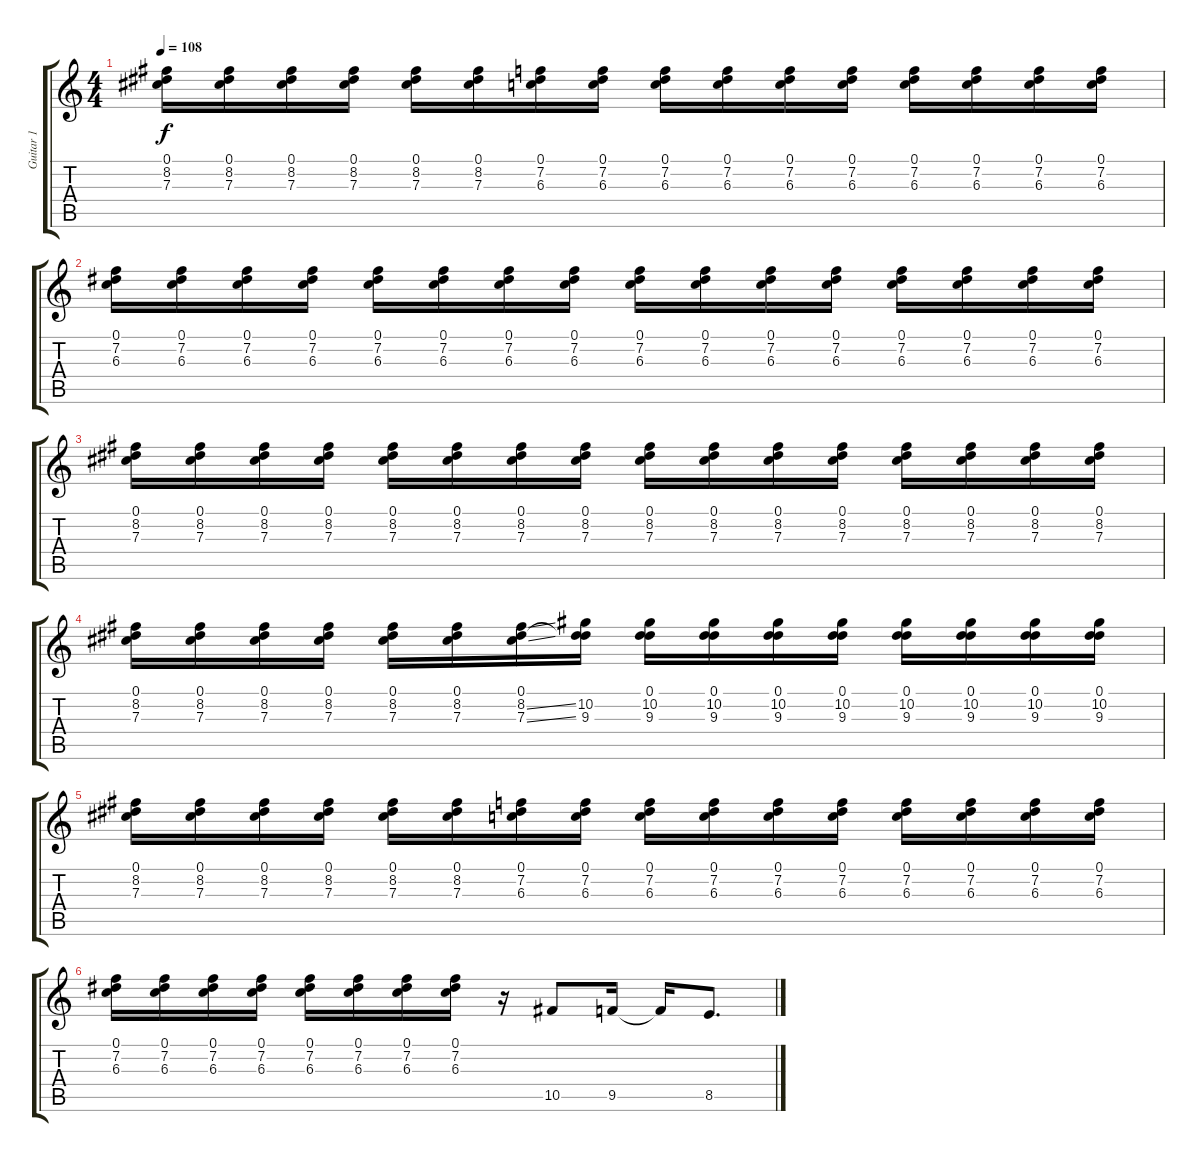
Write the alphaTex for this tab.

\track ("Guitar 1" "Guitar 1") {instrument electricguitarclean}
\staff {score tabs}
\tuning (Eb4 Bb3 Gb3 Db3 Ab2 Eb2) {hide}
\ts (4 4)
\tempo 108
\clef g2
\ks c
(0.1 8.2 7.3).16{dy f} (0.1 8.2 7.3).16 (0.1 8.2 7.3).16 (0.1 8.2 7.3).16 (0.1 8.2 7.3).16 (0.1 8.2 7.3).16 (0.1 7.2 6.3).16 (0.1 7.2 6.3).16 (0.1 7.2 6.3).16 (0.1 7.2 6.3).16 (0.1 7.2 6.3).16 (0.1 7.2 6.3).16 (0.1 7.2 6.3).16 (0.1 7.2 6.3).16 (0.1 7.2 6.3).16 (0.1 7.2 6.3).16 |
(0.1 7.2 6.3).16 (0.1 7.2 6.3).16 (0.1 7.2 6.3).16 (0.1 7.2 6.3).16 (0.1 7.2 6.3).16 (0.1 7.2 6.3).16 (0.1 7.2 6.3).16 (0.1 7.2 6.3).16 (0.1 7.2 6.3).16 (0.1 7.2 6.3).16 (0.1 7.2 6.3).16 (0.1 7.2 6.3).16 (0.1 7.2 6.3).16 (0.1 7.2 6.3).16 (0.1 7.2 6.3).16 (0.1 7.2 6.3).16 |
(0.1 8.2 7.3).16 (0.1 8.2 7.3).16 (0.1 8.2 7.3).16 (0.1 8.2 7.3).16 (0.1 8.2 7.3).16 (0.1 8.2 7.3).16 (0.1 8.2 7.3).16 (0.1 8.2 7.3).16 (0.1 8.2 7.3).16 (0.1 8.2 7.3).16 (0.1 8.2 7.3).16 (0.1 8.2 7.3).16 (0.1 8.2 7.3).16 (0.1 8.2 7.3).16 (0.1 8.2 7.3).16 (0.1 8.2 7.3).16 |
(0.1 8.2 7.3).16 (0.1 8.2 7.3).16 (0.1 8.2 7.3).16 (0.1 8.2 7.3).16 (0.1 8.2 7.3).16 (0.1 8.2 7.3).16 (0.1 8.2{ss} 7.3{ss}).16 (0.1{t} 10.2 9.3).16 (0.1 10.2 9.3).16 (0.1 10.2 9.3).16 (0.1 10.2 9.3).16 (0.1 10.2 9.3).16 (0.1 10.2 9.3).16 (0.1 10.2 9.3).16 (0.1 10.2 9.3).16 (0.1 10.2 9.3).16 |
(0.1 8.2 7.3).16 (0.1 8.2 7.3).16 (0.1 8.2 7.3).16 (0.1 8.2 7.3).16 (0.1 8.2 7.3).16 (0.1 8.2 7.3).16 (0.1 7.2 6.3).16 (0.1 7.2 6.3).16 (0.1 7.2 6.3).16 (0.1 7.2 6.3).16 (0.1 7.2 6.3).16 (0.1 7.2 6.3).16 (0.1 7.2 6.3).16 (0.1 7.2 6.3).16 (0.1 7.2 6.3).16 (0.1 7.2 6.3).16 |
(0.1 7.2 6.3).16 (0.1 7.2 6.3).16 (0.1 7.2 6.3).16 (0.1 7.2 6.3).16 (0.1 7.2 6.3).16 (0.1 7.2 6.3).16 (0.1 7.2 6.3).16 (0.1 7.2 6.3).16 r.16 10.5.8 9.5.16 9.5{t}.16 8.5.8{d}
